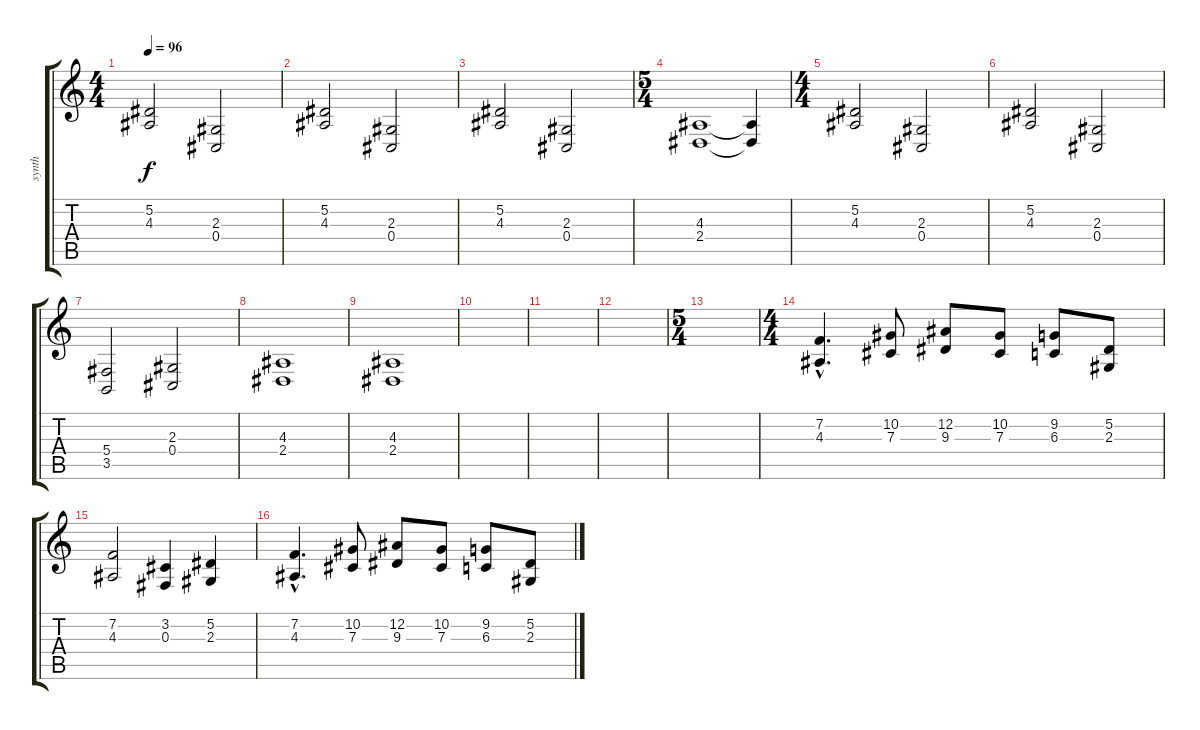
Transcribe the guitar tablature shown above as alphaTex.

\track ("synth" "synth") {instrument stringensemble1}
\staff {score tabs}
\tuning (Eb4 Bb3 Gb3 Db3 Ab2 Eb2) {hide}
\ts (4 4)
\tempo 96
\clef g2
\ks c
(5.2 4.3).2{dy f} (2.3 0.4).2 |
(5.2 4.3).2 (2.3 0.4).2 |
(5.2 4.3).2 (2.3 0.4).2 |
\ts (5 4)
(4.3 2.4).1 (4.3{t} 2.4{t}).4 |
\ts (4 4)
(5.2 4.3).2 (2.3 0.4).2 |
(5.2 4.3).2 (2.3 0.4).2 |
(5.4 3.5).2 (2.3 0.4).2 |
(4.3 2.4).1 |
(4.3 2.4).1 |
|
|
|
\ts (5 4)
|
\ts (4 4)
(7.2{hac} 4.3{hac}).4{d} (10.2 7.3).8 (12.2 9.3).8 (10.2 7.3).8 (9.2 6.3).8 (5.2 2.3).8 |
(7.2 4.3).2 (3.2 0.3).4 (5.2 2.3).4 |
(7.2{hac} 4.3{hac}).4{d} (10.2 7.3).8 (12.2 9.3).8 (10.2 7.3).8 (9.2 6.3).8 (5.2 2.3).8
